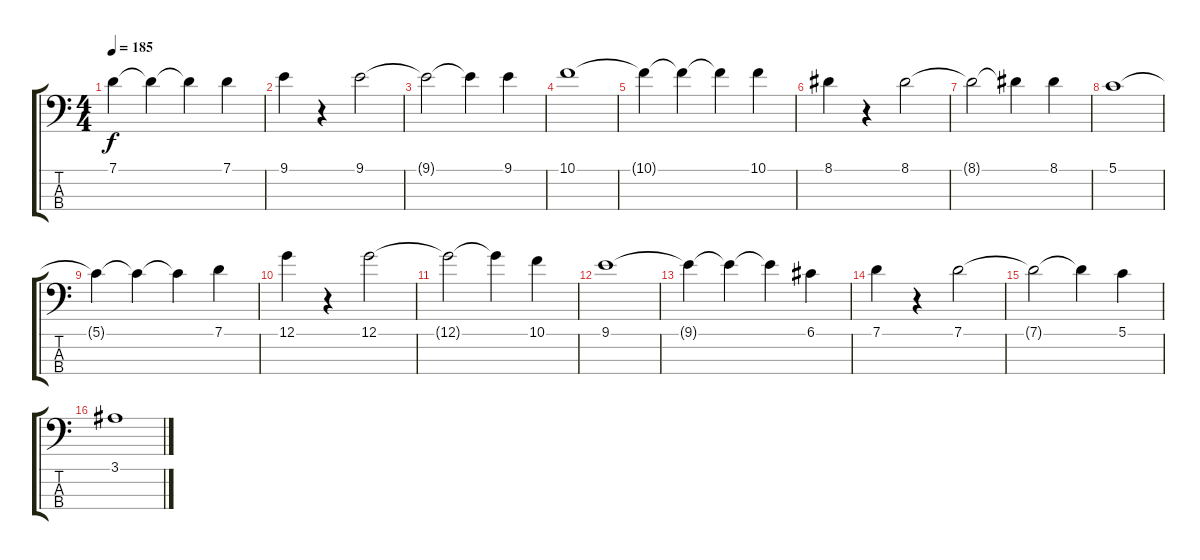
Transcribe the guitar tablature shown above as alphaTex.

\track "" {instrument electricbassfinger}
\staff {score tabs}
\tuning (G2 D2 A1 E1) {hide}
\ts (4 4)
\tempo 185
\clef f4
\ks c
7.1{t}.4{dy f} 7.1{t}.4 7.1{t}.4 7.1.4 |
9.1.4 r.4 9.1.2 |
9.1{t}.2 9.1{t}.4 9.1.4 |
10.1.1 |
10.1{t}.4 10.1{t}.4 10.1{t}.4 10.1.4 |
8.1.4 r.4 8.1.2 |
8.1{t}.2 8.1{t}.4 8.1.4 |
5.1.1 |
5.1{t}.4 5.1{t}.4 5.1{t}.4 7.1.4 |
12.1.4 r.4 12.1.2 |
12.1{t}.2 12.1{t}.4 10.1.4 |
9.1.1 |
9.1{t}.4 9.1{t}.4 9.1{t}.4 6.1.4 |
7.1.4 r.4 7.1.2 |
7.1{t}.2 7.1{t}.4 5.1.4 |
3.1.1
